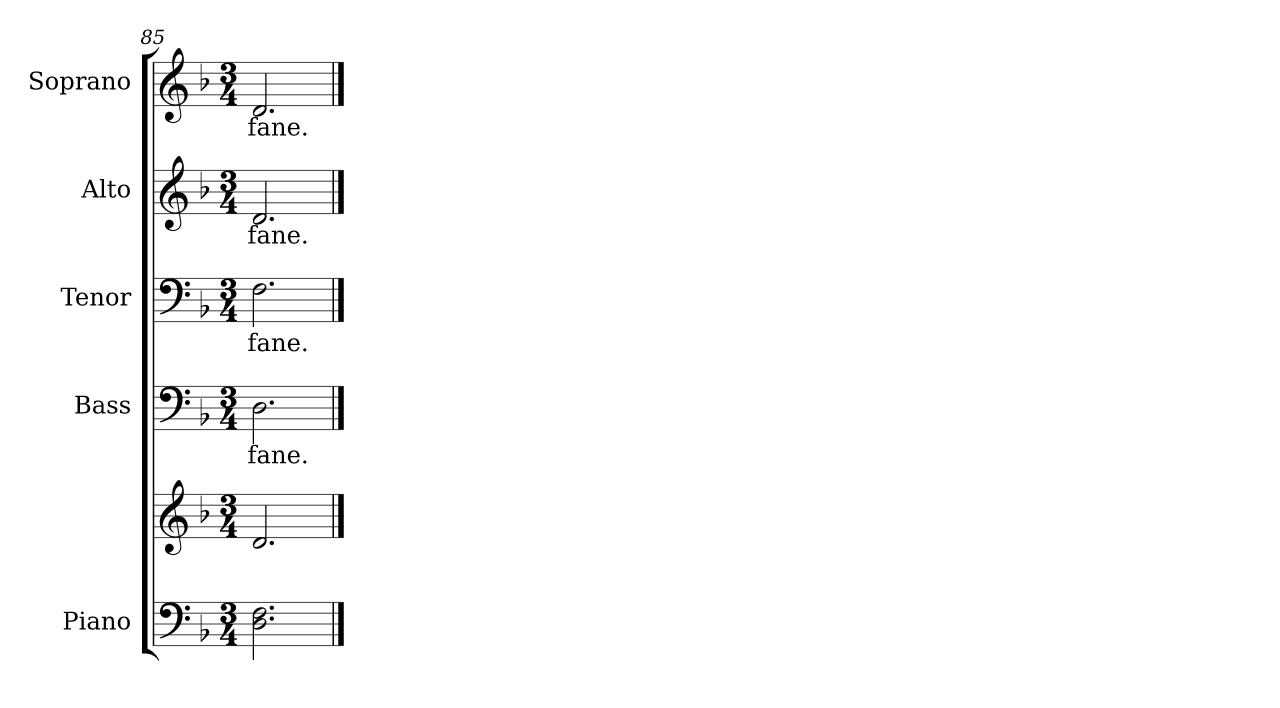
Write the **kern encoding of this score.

**kern	**kern	**kern	**text	**kern	**text	**kern	**text	**kern	**text
*part5	*part5	*part4	*part4	*part3	*part3	*part2	*part2	*part1	*part1
*staff6	*staff5	*staff4	*staff4	*staff3	*staff3	*staff2	*staff2	*staff1	*staff1
*I"Piano	*	*I"Bass	*	*I"Tenor	*	*I"Alto	*	*I"Soprano	*
*I'Pno.	*	*I'B.	*	*I'T.	*	*I'A.	*	*I'S.	*
*clefF4	*clefG2	*clefF4	*	*clefF4	*	*clefG2	*	*clefG2	*
*k[b-]	*k[b-]	*k[b-]	*	*k[b-]	*	*k[b-]	*	*k[b-]	*
*F:	*F:	*F:	*	*F:	*	*F:	*	*F:	*
*M3/4	*M3/4	*M3/4	*	*M3/4	*	*M3/4	*	*M3/4	*
=85	=85	=85	=85	=85	=85	=85	=85	=85	=85
!	!	!	!LO:LY:b:color=#000000	!	!	!	!	!	!
!	!	!	!	!	!LO:LY:b:color=#000000	!	!	!	!
!	!	!	!	!	!	!	!LO:LY:b:color=#000000	!	!
!	!	!	!	!	!	!	!	!	!LO:LY:b:color=#000000
2.Di\ 2.Fi	2.di/	2.Di\	-fane.	2.Fi\	-fane.	2.di/	-fane.	2.di/	-fane.
==	==	==	==	==	==	==	==	==	==
*-	*-	*-	*-	*-	*-	*-	*-	*-	*-
